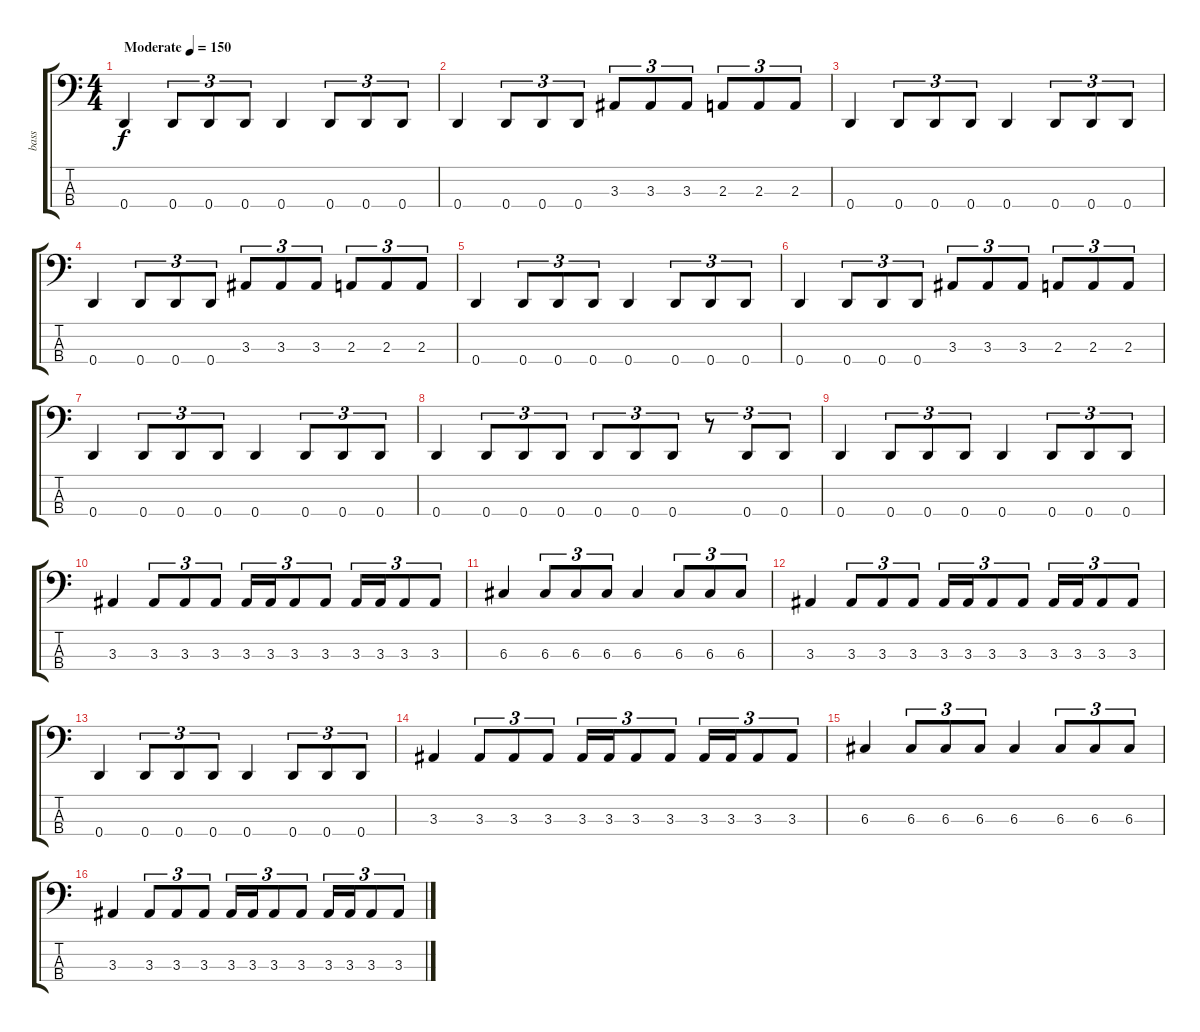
\track ("bass" "bass") {instrument electricbasspick}
\staff {score tabs}
\tuning (F2 C2 G1 D1) {hide}
\ts (4 4)
\tempo (150 "Moderate")
\clef f4
\ks c
0.4.4{dy f instrument electricbasspick} 0.4.8{tu (3 2)} 0.4.8{tu (3 2)} 0.4.8{tu (3 2)} 0.4.4 0.4.8{tu (3 2)} 0.4.8{tu (3 2)} 0.4.8{tu (3 2)} |
0.4.4 0.4.8{tu (3 2)} 0.4.8{tu (3 2)} 0.4.8{tu (3 2)} 3.3.8{tu (3 2)} 3.3.8{tu (3 2)} 3.3.8{tu (3 2)} 2.3.8{tu (3 2)} 2.3.8{tu (3 2)} 2.3.8{tu (3 2)} |
0.4.4 0.4.8{tu (3 2)} 0.4.8{tu (3 2)} 0.4.8{tu (3 2)} 0.4.4 0.4.8{tu (3 2)} 0.4.8{tu (3 2)} 0.4.8{tu (3 2)} |
0.4.4 0.4.8{tu (3 2)} 0.4.8{tu (3 2)} 0.4.8{tu (3 2)} 3.3.8{tu (3 2)} 3.3.8{tu (3 2)} 3.3.8{tu (3 2)} 2.3.8{tu (3 2)} 2.3.8{tu (3 2)} 2.3.8{tu (3 2)} |
0.4.4 0.4.8{tu (3 2)} 0.4.8{tu (3 2)} 0.4.8{tu (3 2)} 0.4.4 0.4.8{tu (3 2)} 0.4.8{tu (3 2)} 0.4.8{tu (3 2)} |
0.4.4 0.4.8{tu (3 2)} 0.4.8{tu (3 2)} 0.4.8{tu (3 2)} 3.3.8{tu (3 2)} 3.3.8{tu (3 2)} 3.3.8{tu (3 2)} 2.3.8{tu (3 2)} 2.3.8{tu (3 2)} 2.3.8{tu (3 2)} |
0.4.4 0.4.8{tu (3 2)} 0.4.8{tu (3 2)} 0.4.8{tu (3 2)} 0.4.4 0.4.8{tu (3 2)} 0.4.8{tu (3 2)} 0.4.8{tu (3 2)} |
0.4.4 0.4.8{tu (3 2)} 0.4.8{tu (3 2)} 0.4.8{tu (3 2)} 0.4.8{tu (3 2)} 0.4.8{tu (3 2)} 0.4.8{tu (3 2)} r.8{tu (3 2)} 0.4.8{tu (3 2)} 0.4.8{tu (3 2)} |
0.4.4 0.4.8{tu (3 2)} 0.4.8{tu (3 2)} 0.4.8{tu (3 2)} 0.4.4 0.4.8{tu (3 2)} 0.4.8{tu (3 2)} 0.4.8{tu (3 2)} |
3.3.4 3.3.8{tu (3 2)} 3.3.8{tu (3 2)} 3.3.8{tu (3 2)} 3.3.16{tu (3 2)} 3.3.16{tu (3 2)} 3.3.8{tu (3 2)} 3.3.8{tu (3 2)} 3.3.16{tu (3 2)} 3.3.16{tu (3 2)} 3.3.8{tu (3 2)} 3.3.8{tu (3 2)} |
6.3.4 6.3.8{tu (3 2)} 6.3.8{tu (3 2)} 6.3.8{tu (3 2)} 6.3.4 6.3.8{tu (3 2)} 6.3.8{tu (3 2)} 6.3.8{tu (3 2)} |
3.3.4 3.3.8{tu (3 2)} 3.3.8{tu (3 2)} 3.3.8{tu (3 2)} 3.3.16{tu (3 2)} 3.3.16{tu (3 2)} 3.3.8{tu (3 2)} 3.3.8{tu (3 2)} 3.3.16{tu (3 2)} 3.3.16{tu (3 2)} 3.3.8{tu (3 2)} 3.3.8{tu (3 2)} |
0.4.4 0.4.8{tu (3 2)} 0.4.8{tu (3 2)} 0.4.8{tu (3 2)} 0.4.4 0.4.8{tu (3 2)} 0.4.8{tu (3 2)} 0.4.8{tu (3 2)} |
3.3.4 3.3.8{tu (3 2)} 3.3.8{tu (3 2)} 3.3.8{tu (3 2)} 3.3.16{tu (3 2)} 3.3.16{tu (3 2)} 3.3.8{tu (3 2)} 3.3.8{tu (3 2)} 3.3.16{tu (3 2)} 3.3.16{tu (3 2)} 3.3.8{tu (3 2)} 3.3.8{tu (3 2)} |
6.3.4 6.3.8{tu (3 2)} 6.3.8{tu (3 2)} 6.3.8{tu (3 2)} 6.3.4 6.3.8{tu (3 2)} 6.3.8{tu (3 2)} 6.3.8{tu (3 2)} |
3.3.4 3.3.8{tu (3 2)} 3.3.8{tu (3 2)} 3.3.8{tu (3 2)} 3.3.16{tu (3 2)} 3.3.16{tu (3 2)} 3.3.8{tu (3 2)} 3.3.8{tu (3 2)} 3.3.16{tu (3 2)} 3.3.16{tu (3 2)} 3.3.8{tu (3 2)} 3.3.8{tu (3 2)}
